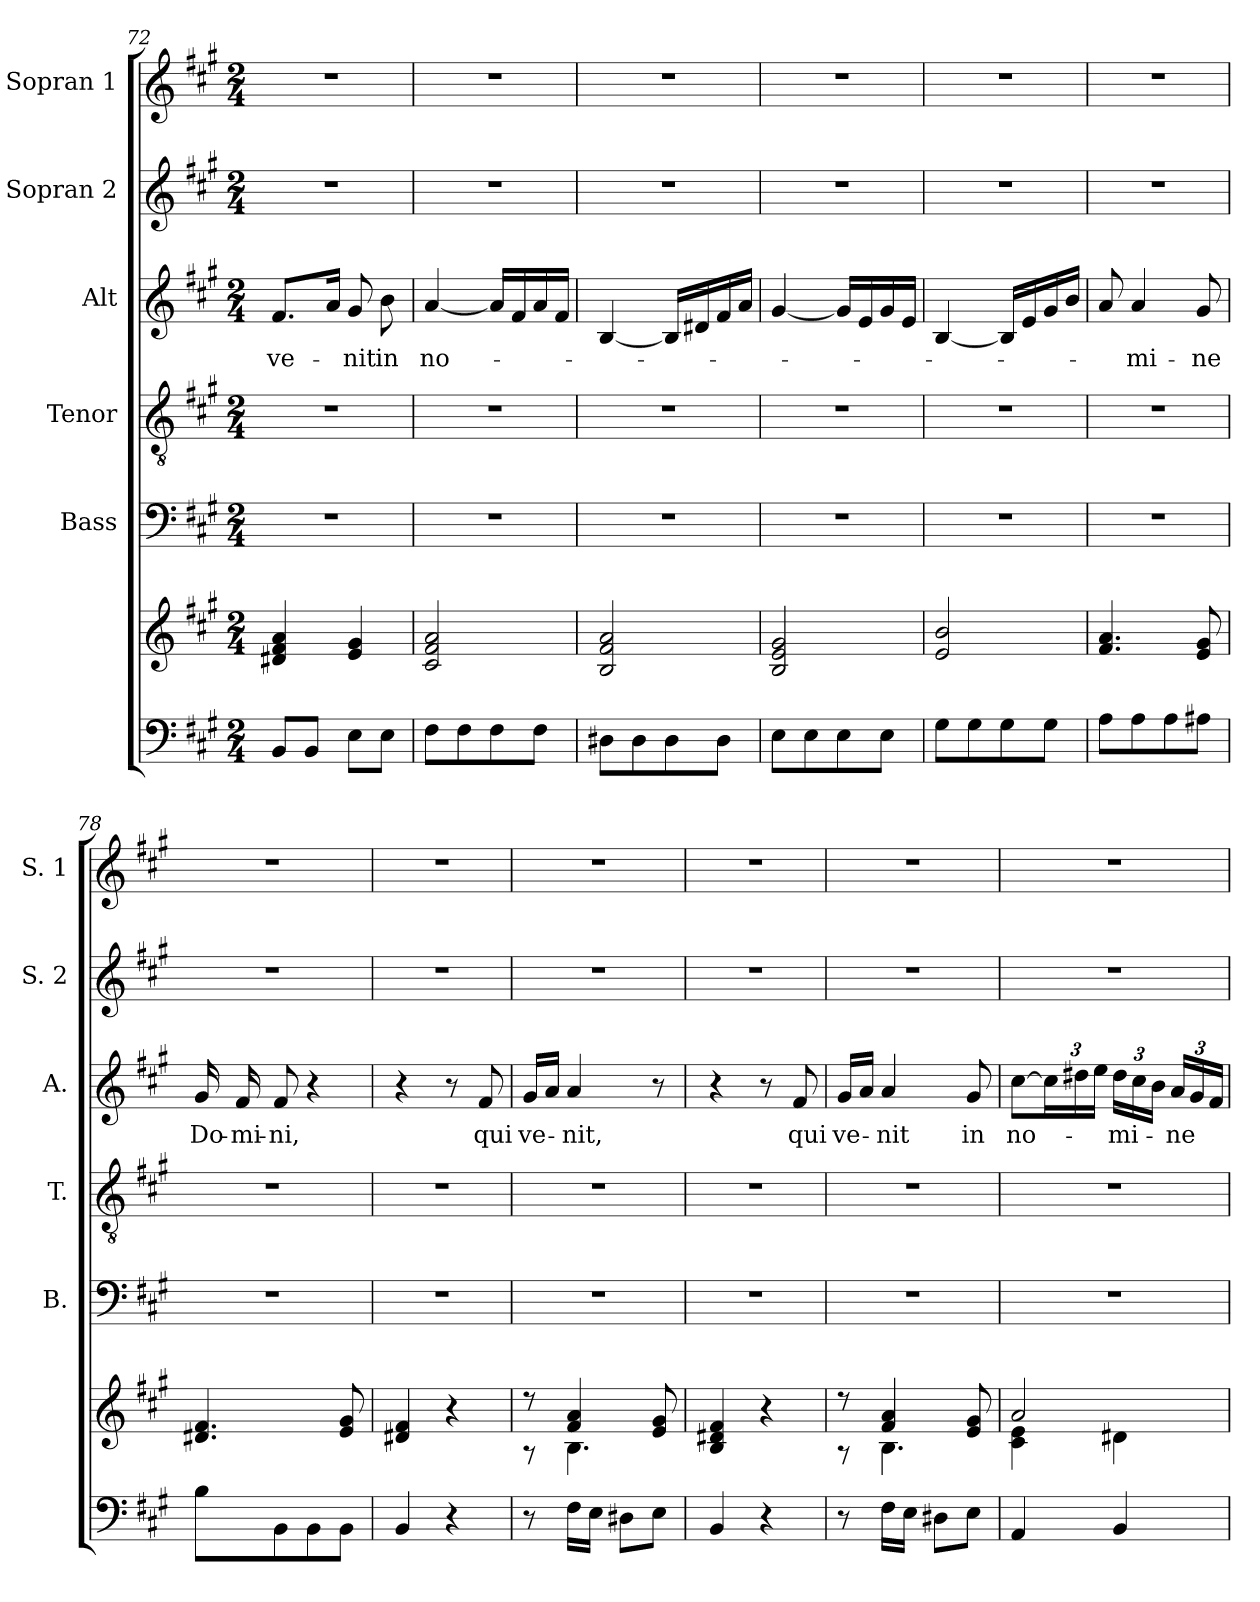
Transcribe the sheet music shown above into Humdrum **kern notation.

**kern	**kern	**kern	**kern	**kern	**text	**kern	**kern
*part6	*part6	*part5	*part4	*part3	*part3	*part2	*part1
*staff7	*staff6	*staff5	*staff4	*staff3	*staff3	*staff2	*staff1
*	*	*I"Bass	*I"Tenor	*I"Alt	*	*I"Sopran 2	*I"Sopran 1
*	*	*I'B.	*I'T.	*I'A.	*	*I'S. 2	*I'S. 1
*clefF4	*clefG2	*clefF4	*clefGv2	*clefG2	*	*clefG2	*clefG2
*k[f#c#g#]	*k[f#c#g#]	*k[f#c#g#]	*k[f#c#g#]	*k[f#c#g#]	*	*k[f#c#g#]	*k[f#c#g#]
*A:	*A:	*A:	*A:	*A:	*	*A:	*A:
*M2/4	*M2/4	*M2/4	*M2/4	*M2/4	*	*M2/4	*M2/4
=72	=72	=72	=72	=72	=72	=72	=72
!	!	!	!	!	!LO:LY:b	!	!
8BB/L	4d#X/ 4f#/ 4a/	2r	2r	8.f#/L	ve-	2r	2r
8BB/J	.	.	.	.	.	.	.
.	.	.	.	16a/Jk	.	.	.
!	!	!	!	!	!LO:LY:b	!	!
8E\L	4e/ 4g#/	.	.	8g#/	-nit	.	.
!	!	!	!	!	!LO:LY:b	!	!
8E\J	.	.	.	8b\	in	.	.
!!LO:PB:g=z
=73	=73	=73	=73	=73	=73	=73	=73
!	!	!	!	!	!LO:LY:b	!	!
8F#\L	2c#/ 2f#/ 2a/	2r	2r	[4a/	no-	2r	2r
8F#\	.	.	.	.	.	.	.
8F#\	.	.	.	16a/LL]	.	.	.
.	.	.	.	16f#/	.	.	.
8F#\J	.	.	.	16a/	.	.	.
.	.	.	.	16f#/JJ	.	.	.
=74	=74	=74	=74	=74	=74	=74	=74
8D#X\L	2B/ 2f#/ 2a/	2r	2r	[4B/	.	2r	2r
8D#\	.	.	.	.	.	.	.
8D#\	.	.	.	16B/LL]	.	.	.
.	.	.	.	16d#X/	.	.	.
8D#\J	.	.	.	16f#/	.	.	.
.	.	.	.	16a/JJ	.	.	.
=75	=75	=75	=75	=75	=75	=75	=75
8E\L	2B/ 2e/ 2g#/	2r	2r	[4g#/	.	2r	2r
8E\	.	.	.	.	.	.	.
8E\	.	.	.	16g#/LL]	.	.	.
.	.	.	.	16e/	.	.	.
8E\J	.	.	.	16g#/	.	.	.
.	.	.	.	16e/JJ	.	.	.
=76	=76	=76	=76	=76	=76	=76	=76
8G#\L	2e/ 2b/	2r	2r	[4B/	.	2r	2r
8G#\	.	.	.	.	.	.	.
8G#\	.	.	.	16B/LL]	.	.	.
.	.	.	.	16e/	.	.	.
8G#\J	.	.	.	16g#/	.	.	.
.	.	.	.	16b/JJ	.	.	.
=77	=77	=77	=77	=77	=77	=77	=77
8A\L	4.f#/ 4.a/	2r	2r	8a/	.	2r	2r
!	!	!	!	!	!LO:LY:b	!	!
8A\	.	.	.	4a/	-mi-	.	.
8A\	.	.	.	.	.	.	.
!	!	!	!	!	!LO:LY:b	!	!
8A#X\J	8e/ 8g#/	.	.	8g#/	-ne	.	.
=78	=78	=78	=78	=78	=78	=78	=78
!	!	!	!	!	!LO:LY:b	!	!
8B\L	4.d#X/ 4.f#/	2r	2r	16g#/	Do-	2r	2r
!	!	!	!	!	!LO:LY:b	!	!
.	.	.	.	16f#/	-mi-	.	.
!	!	!	!	!	!LO:LY:b	!	!
8BB\	.	.	.	8f#/	-ni,	.	.
8BB\	.	.	.	4r	.	.	.
8BB\J	8e/ 8g#/	.	.	.	.	.	.
=79	=79	=79	=79	=79	=79	=79	=79
4BB/	4d#X/ 4f#/	2r	2r	4r	.	2r	2r
4r	4r	.	.	8r	.	.	.
!	!	!	!	!	!LO:LY:b	!	!
.	.	.	.	8f#/	qui	.	.
!!LO:LB:g=z
=80	=80	=80	=80	=80	=80	=80	=80
*	*^	*	*	*	*	*	*
!	!	!	!	!	!	!LO:LY:b	!	!
8r	8r	8r	2r	2r	16g#/LL	ve-	2r	2r
.	.	.	.	.	16a/JJ	.	.	.
!	!	!	!	!	!	!LO:LY:b	!	!
16F#\LL	4f#/ 4a/	4.B\	.	.	4a/	-nit,	.	.
16E\JJ	.	.	.	.	.	.	.	.
8D#X\L	.	.	.	.	.	.	.	.
8E\J	8e/ 8g#/	.	.	.	8r	.	.	.
*	*v	*v	*	*	*	*	*	*
=81	=81	=81	=81	=81	=81	=81	=81
4BB/	4B/ 4d#X/ 4f#/	2r	2r	4r	.	2r	2r
4r	4r	.	.	8r	.	.	.
!	!	!	!	!	!LO:LY:b	!	!
.	.	.	.	8f#/	qui	.	.
=82	=82	=82	=82	=82	=82	=82	=82
*	*^	*	*	*	*	*	*
!	!	!	!	!	!	!LO:LY:b	!	!
8r	8r	8r	2r	2r	16g#/LL	ve-	2r	2r
.	.	.	.	.	16a/JJ	.	.	.
!	!	!	!	!	!	!LO:LY:b	!	!
16F#\LL	4f#/ 4a/	4.B\	.	.	4a/	-nit	.	.
16E\JJ	.	.	.	.	.	.	.	.
8D#X\L	.	.	.	.	.	.	.	.
!	!	!	!	!	!	!LO:LY:b	!	!
8E\J	8e/ 8g#/	.	.	.	8g#/	in	.	.
=83	=83	=83	=83	=83	=83	=83	=83	=83
!	!	!	!	!	!	!LO:LY:b	!	!
4AA/	2a/	4c#\ 4e\	2r	2r	[8cc#\L	no-	2r	2r
*	*	*	*	*	*Xbrackettup	*	*	*
.	.	.	.	.	24cc#\L]	.	.	.
.	.	.	.	.	24dd#X\	.	.	.
.	.	.	.	.	24ee\JJ	.	.	.
!	!	!	!	!	!	!LO:LY:b	!	!
4BB/	.	4d#X\	.	.	24dd#\LL	-mi-	.	.
.	.	.	.	.	24cc#\	.	.	.
.	.	.	.	.	24b\JJ	.	.	.
!	!	!	!	!	!	!LO:LY:b	!	!
.	.	.	.	.	24a/LL	-ne	.	.
.	.	.	.	.	24g#/	.	.	.
.	.	.	.	.	24f#/JJ	.	.	.
*	*v	*v	*	*	*	*	*	*
=	=	=	=	=	=	=	=
*-	*-	*-	*-	*-	*-	*-	*-
